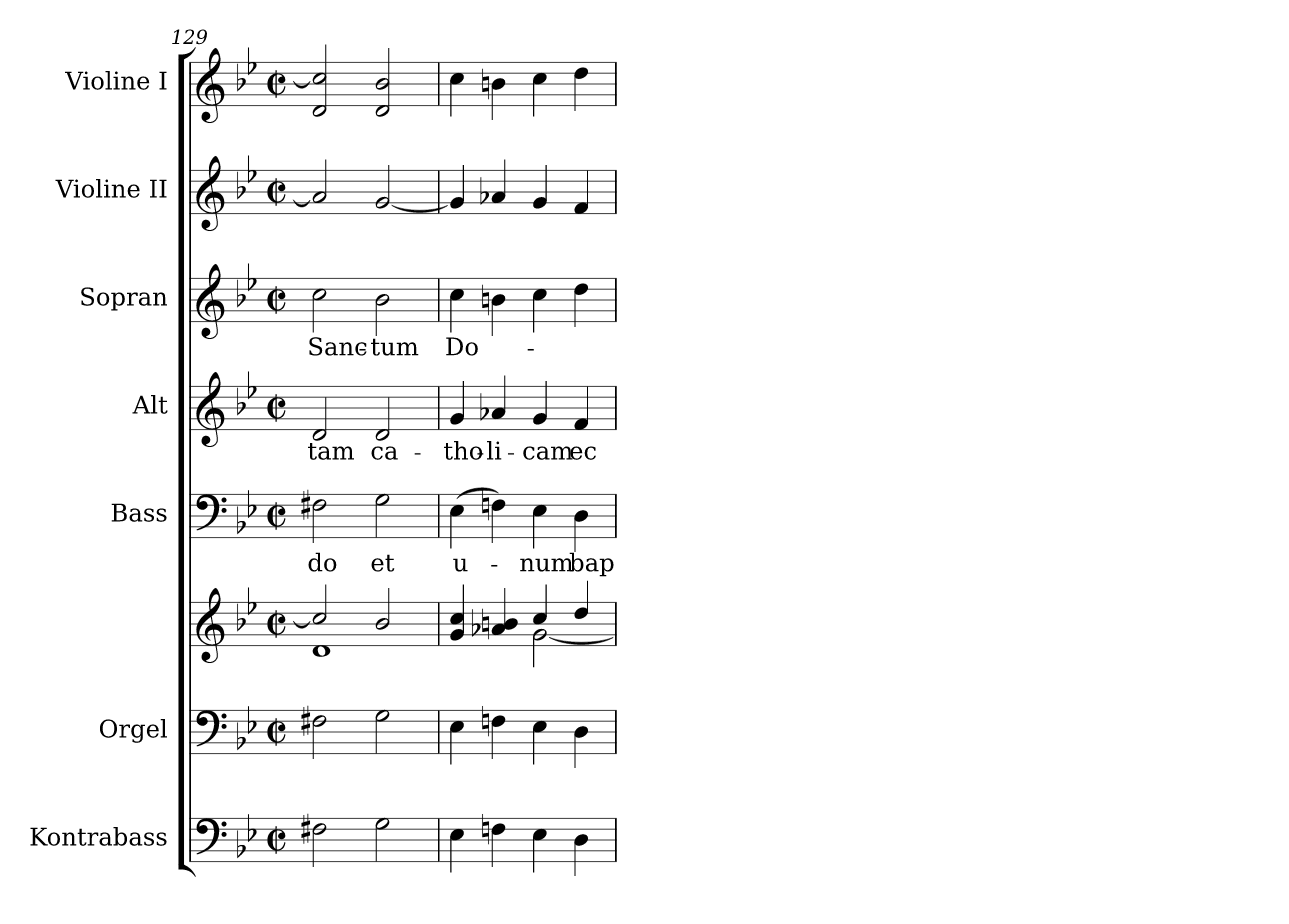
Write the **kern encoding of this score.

**kern	**kern	**kern	**kern	**text	**kern	**text	**kern	**text	**kern	**kern
*part7	*part6	*part6	*part5	*part5	*part4	*part4	*part3	*part3	*part2	*part1
*staff8	*staff7	*staff6	*staff5	*staff5	*staff4	*staff4	*staff3	*staff3	*staff2	*staff1
*I"Kontrabass	*I"Orgel	*	*I"Bass	*	*I"Alt	*	*I"Sopran	*	*I"Violine II	*I"Violine I
*I'Kb.	*I'Org.	*	*I'B	*	*I'A	*	*I'S	*	*I'Vl. II	*I'Vl. I
*clefF4	*clefF4	*clefG2	*clefF4	*	*clefG2	*	*clefG2	*	*clefG2	*clefG2
*ITrd7c12	*	*	*	*	*	*	*	*	*	*
*k[b-e-]	*k[b-e-]	*k[b-e-]	*k[b-e-]	*	*k[b-e-]	*	*k[b-e-]	*	*k[b-e-]	*k[b-e-]
*B-:	*B-:	*B-:	*B-:	*	*B-:	*	*B-:	*	*B-:	*B-:
*M2/2	*M2/2	*M2/2	*M2/2	*	*M2/2	*	*M2/2	*	*M2/2	*M2/2
*met(c|)	*met(c|)	*met(c|)	*met(c|)	*	*met(c|)	*	*met(c|)	*	*met(c|)	*met(c|)
=129	=129	=129	=129	=129	=129	=129	=129	=129	=129	=129
*	*	*^	*	*	*	*	*	*	*	*
!	!	!	!	!	!LO:LY:b	!	!LO:LY:b	!	!LO:LY:b	!	!
2FF#X\	2F#X\	2cc/]	1d	2F#X\	-do	2d/	-tam	2cc\	Sanc-	2a/]	2d/ 2cc/]
!	!	!	!	!	!LO:LY:b	!	!LO:LY:b	!	!LO:LY:b	!	!
2GG\	2G\	2b-/	.	2G\	et	2d/	ca-	2b-\	-tum	[2g/	2d/ 2b-/
=130	=130	=130	=130	=130	=130	=130	=130	=130	=130	=130	=130
!	!	!	!	!	!LO:LY:b	!	!LO:LY:b	!	!LO:LY:b	!	!
4EE-\	4E-\	4g/ 4cc/	2ryy	(>4E-\	u-	4g/	-tho-	4cc\	Do-	4g/]	4cc\
!	!	!	!	!	!	!	!LO:LY:b	!	!	!	!
4FFn\	4Fn\	4a-X/ 4bn/	.	4Fn\)	.	4a-X/	-li-	4bn\	.	4a-X/	4bn\
!	!	!	!	!	!LO:LY:b	!	!LO:LY:b	!	!	!	!
4EE-\	4E-\	4cc/	[<2g\	4E-\	-num	4g/	-cam	4cc\	.	4g/	4cc\
!	!	!	!	!	!LO:LY:b	!	!LO:LY:b	!	!	!	!
4DD\	4D\	4dd/	.	4D\	bap-	4f/	ec-	4dd\	.	4f/	4dd\
*	*	*v	*v	*	*	*	*	*	*	*	*
=	=	=	=	=	=	=	=	=	=	=
*-	*-	*-	*-	*-	*-	*-	*-	*-	*-	*-
